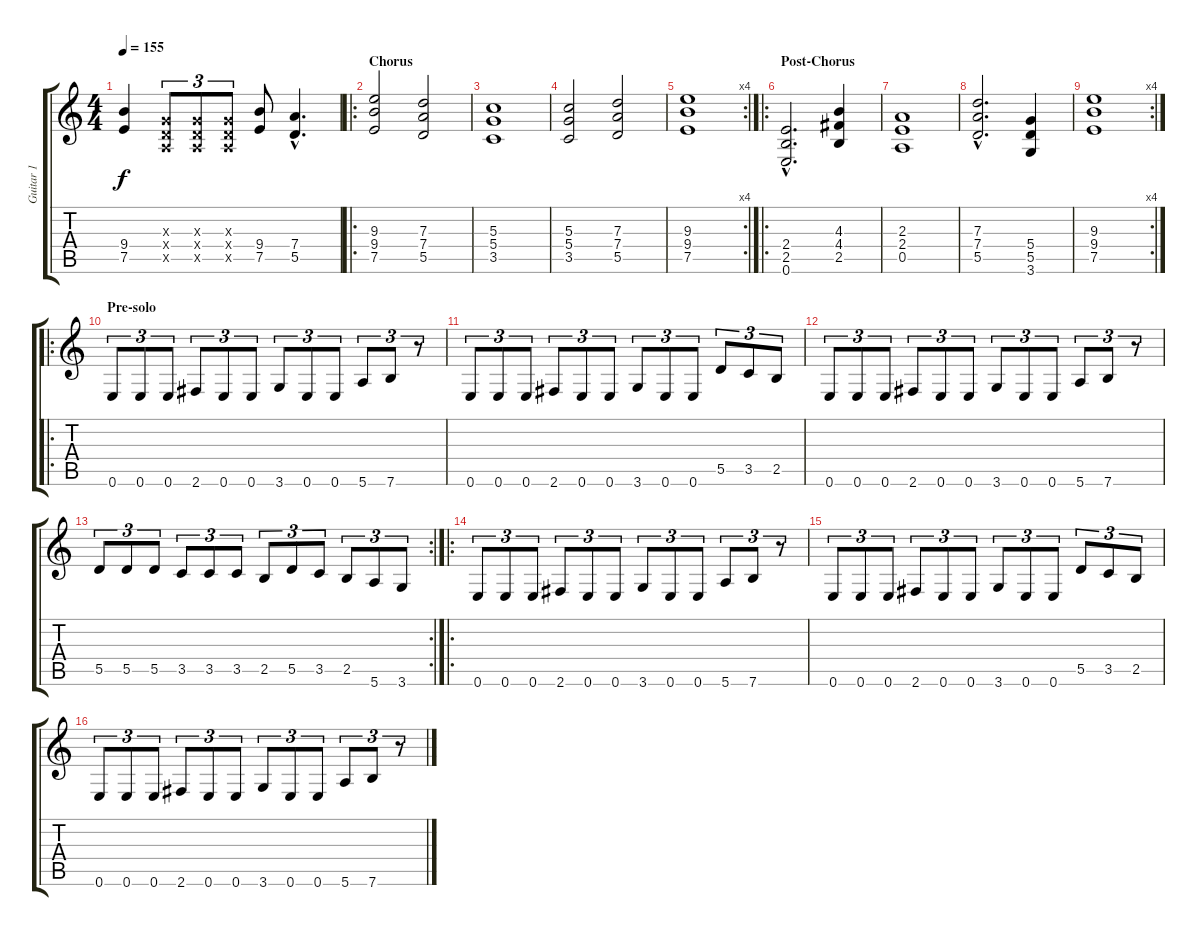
\track ("Guitar 1" "Guitar 1") {instrument distortionguitar}
\staff {score tabs}
\tuning (E4 B3 G3 D3 A2 E2) {hide}
\ts (4 4)
\tempo 155
\clef g2
\ks c
(9.4 7.5).4{dy f} (0.3{x} 0.4{x} 0.5{x}).8{tu (3 2)} (0.3{x} 0.4{x} 0.5{x}).8{tu (3 2)} (0.3{x} 0.4{x} 0.5{x}).8{tu (3 2)} (9.4 7.5).8 (7.4{hac} 5.5{hac}).4{d} |
\ro
\section ("" "Chorus")
(9.3 9.4 7.5).2 (7.3 7.4 5.5).2 |
(5.3 5.4 3.5).1 |
(5.3 5.4 3.5).2 (7.3 7.4 5.5).2 |
\rc 4
(9.3 9.4 7.5).1 |
\ro
\section ("" "Post-Chorus")
(2.4{hac} 2.5{hac} 0.6{hac}).2{d} (4.3 4.4 2.5).4 |
(2.3 2.4 0.5).1 |
(7.3{hac} 7.4{hac} 5.5{hac}).2{d} (5.4 5.5 3.6).4 |
\rc 4
(9.3 9.4 7.5).1 |
\ro
\section ("" "Pre-solo")
0.6.8{tu (3 2)} 0.6.8{tu (3 2)} 0.6.8{tu (3 2)} 2.6.8{tu (3 2)} 0.6.8{tu (3 2)} 0.6.8{tu (3 2)} 3.6.8{tu (3 2)} 0.6.8{tu (3 2)} 0.6.8{tu (3 2)} 5.6.8{tu (3 2)} 7.6.8{tu (3 2)} r.8{tu (3 2)} |
0.6.8{tu (3 2)} 0.6.8{tu (3 2)} 0.6.8{tu (3 2)} 2.6.8{tu (3 2)} 0.6.8{tu (3 2)} 0.6.8{tu (3 2)} 3.6.8{tu (3 2)} 0.6.8{tu (3 2)} 0.6.8{tu (3 2)} 5.5.8{tu (3 2)} 3.5.8{tu (3 2)} 2.5.8{tu (3 2)} |
0.6.8{tu (3 2)} 0.6.8{tu (3 2)} 0.6.8{tu (3 2)} 2.6.8{tu (3 2)} 0.6.8{tu (3 2)} 0.6.8{tu (3 2)} 3.6.8{tu (3 2)} 0.6.8{tu (3 2)} 0.6.8{tu (3 2)} 5.6.8{tu (3 2)} 7.6.8{tu (3 2)} r.8{tu (3 2)} |
\rc 2
5.5.8{tu (3 2)} 5.5.8{tu (3 2)} 5.5.8{tu (3 2)} 3.5.8{tu (3 2)} 3.5.8{tu (3 2)} 3.5.8{tu (3 2)} 2.5.8{tu (3 2)} 5.5.8{tu (3 2)} 3.5.8{tu (3 2)} 2.5.8{tu (3 2)} 5.6.8{tu (3 2)} 3.6.8{tu (3 2)} |
\ro
0.6.8{tu (3 2)} 0.6.8{tu (3 2)} 0.6.8{tu (3 2)} 2.6.8{tu (3 2)} 0.6.8{tu (3 2)} 0.6.8{tu (3 2)} 3.6.8{tu (3 2)} 0.6.8{tu (3 2)} 0.6.8{tu (3 2)} 5.6.8{tu (3 2)} 7.6.8{tu (3 2)} r.8{tu (3 2)} |
0.6.8{tu (3 2)} 0.6.8{tu (3 2)} 0.6.8{tu (3 2)} 2.6.8{tu (3 2)} 0.6.8{tu (3 2)} 0.6.8{tu (3 2)} 3.6.8{tu (3 2)} 0.6.8{tu (3 2)} 0.6.8{tu (3 2)} 5.5.8{tu (3 2)} 3.5.8{tu (3 2)} 2.5.8{tu (3 2)} |
0.6.8{tu (3 2)} 0.6.8{tu (3 2)} 0.6.8{tu (3 2)} 2.6.8{tu (3 2)} 0.6.8{tu (3 2)} 0.6.8{tu (3 2)} 3.6.8{tu (3 2)} 0.6.8{tu (3 2)} 0.6.8{tu (3 2)} 5.6.8{tu (3 2)} 7.6.8{tu (3 2)} r.8{tu (3 2)}
